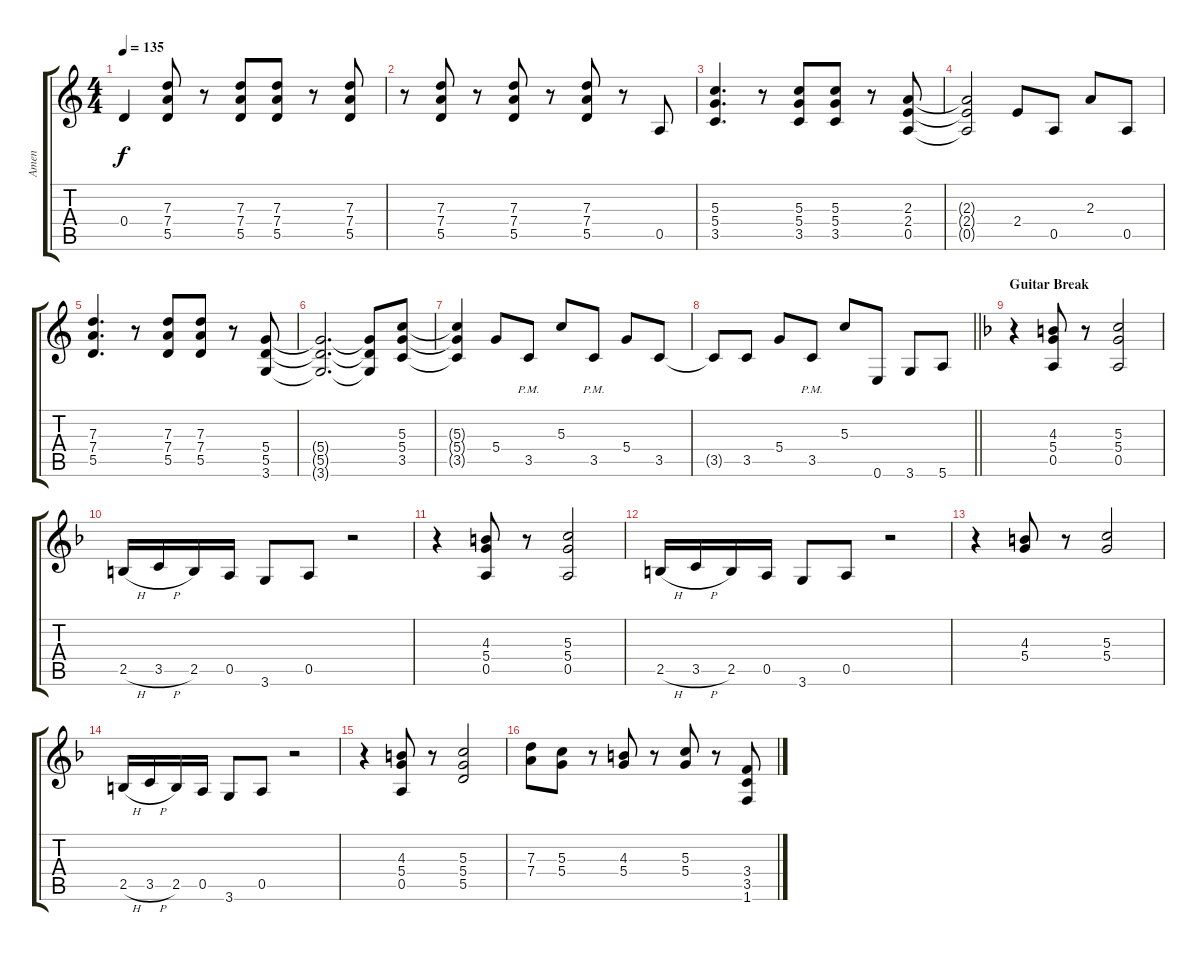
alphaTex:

\track ("Amen" "Amen") {instrument distortionguitar}
\staff {score tabs}
\tuning (E4 B3 G3 D3 A2 E2) {hide}
\ts (4 4)
\tempo 135
\clef g2
\ks c
0.4{t}.4{dy f} (7.3 7.4 5.5).8 r.8 (7.3 7.4 5.5).8 (7.3 7.4 5.5).8 r.8 (7.3 7.4 5.5).8 |
r.8 (7.3 7.4 5.5).8 r.8 (7.3 7.4 5.5).8 r.8 (7.3 7.4 5.5).8 r.8 0.5.8 |
(5.3 5.4 3.5).4{d} r.8 (5.3 5.4 3.5).8 (5.3 5.4 3.5).8 r.8 (2.3 2.4 0.5).8 |
(2.3{t} 2.4{t} 0.5{t}).2 2.4.8 0.5.8 2.3.8 0.5.8 |
(7.3 7.4 5.5).4{d} r.8 (7.3 7.4 5.5).8 (7.3 7.4 5.5).8 r.8 (5.4 5.5 3.6).8 |
(5.4{t} 5.5{t} 3.6{t}).2{d} (5.4{t} 5.5{t} 3.6{t}).8 (5.3 5.4 3.5).8 |
(5.3{t} 5.4{t} 3.5{t}).4 5.4.8 3.5{pm}.8 5.3.8 3.5{pm}.8 5.4.8 3.5.8 |
\barLineRight lightlight
3.5{t}.8 3.5.8 5.4.8 3.5{pm}.8 5.3.8 0.6.8 3.6.8 5.6.8 |
\section ("" "Guitar Break")
\ks f
r.4 (4.3 5.4 0.5).8 r.8 (5.3 5.4 0.5).2 |
2.5{h}.16 3.5{h}.16 2.5.16 0.5.16 3.6.8 0.5.8 r.2 |
r.4 (4.3 5.4 0.5).8 r.8 (5.3 5.4 0.5).2 |
2.5{h}.16 3.5{h}.16 2.5.16 0.5.16 3.6.8 0.5.8 r.2 |
r.4 (4.3 5.4).8 r.8 (5.3 5.4).2 |
2.5{h}.16 3.5{h}.16 2.5.16 0.5.16 3.6.8 0.5.8 r.2 |
r.4 (4.3 5.4 0.5).8 r.8 (5.3 5.4 5.5).2 |
(7.3 7.4).8 (5.3 5.4).8 r.8 (4.3 5.4).8 r.8 (5.3 5.4).8 r.8 (3.4 3.5 1.6).8
